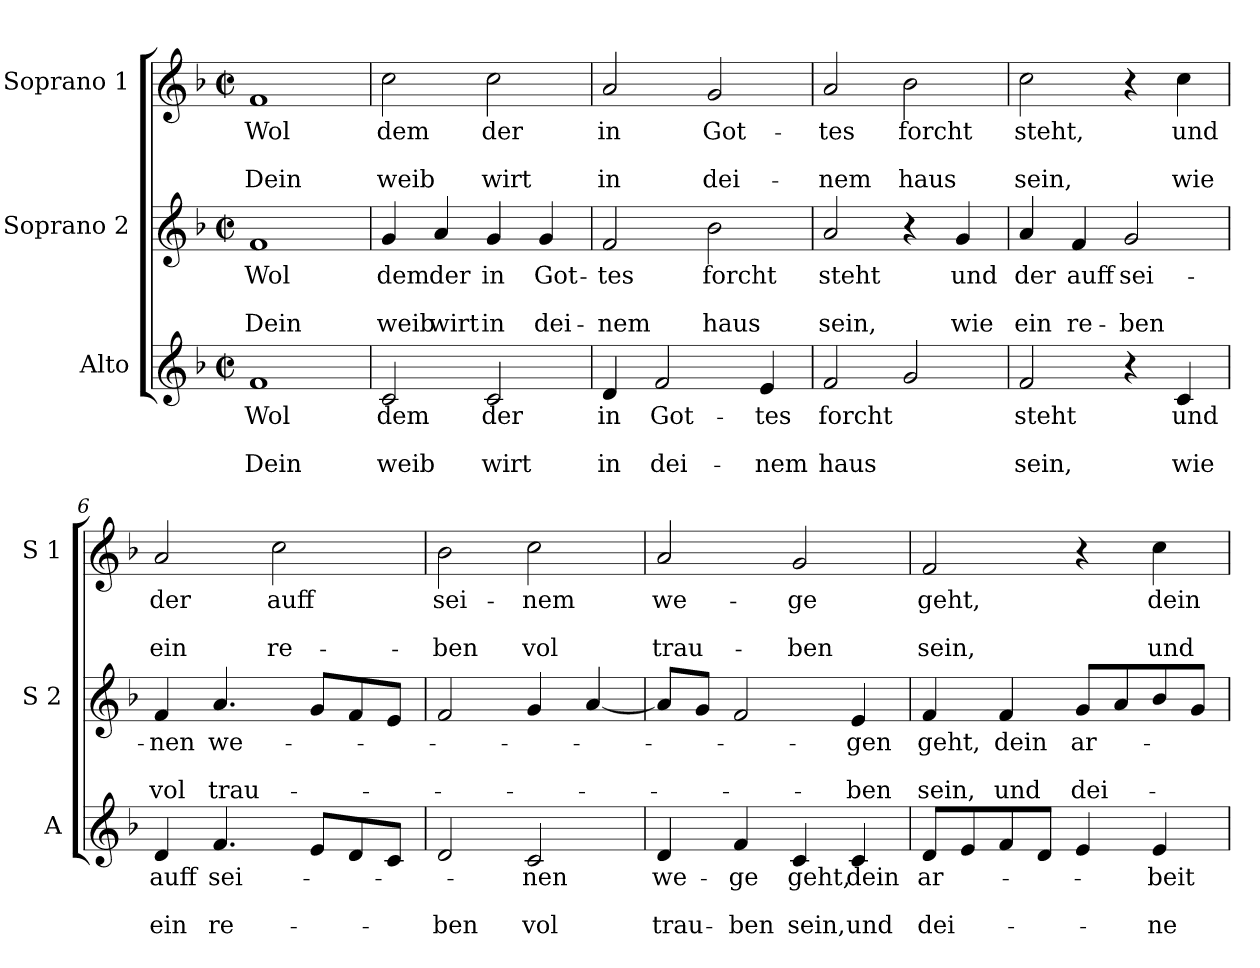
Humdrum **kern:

**kern	**text	**text	**text	**kern	**text	**text	**text	**kern	**text	**text	**text
*part3	*part3	*part3	*part3	*part2	*part2	*part2	*part2	*part1	*part1	*part1	*part1
*staff3	*staff3	*staff3	*staff3	*staff2	*staff2	*staff2	*staff2	*staff1	*staff1	*staff1	*staff1
*I"Alto	*	*	*	*I"Soprano 2	*	*	*	*I"Soprano 1	*	*	*
*I'A	*	*	*	*I'S 2	*	*	*	*I'S 1	*	*	*
*clefG2	*	*	*	*clefG2	*	*	*	*clefG2	*	*	*
*k[b-]	*	*	*	*k[b-]	*	*	*	*k[b-]	*	*	*
*F:	*	*	*	*F:	*	*	*	*F:	*	*	*
*M2/2	*	*	*	*M2/2	*	*	*	*M2/2	*	*	*
*met(c|)	*	*	*	*met(c|)	*	*	*	*met(c|)	*	*	*
=1	=1	=1	=1	=1	=1	=1	=1	=1	=1	=1	=1
!	!LO:LY:b	!	!LO:LY:b	!	!LO:LY:b	!	!LO:LY:b	!	!LO:LY:b	!	!LO:LY:b
1f	Wol	.	Dein	1f	Wol	.	Dein	1f	Wol	.	Dein
=2	=2	=2	=2	=2	=2	=2	=2	=2	=2	=2	=2
!	!LO:LY:b	!	!LO:LY:b	!	!LO:LY:b	!	!LO:LY:b	!	!LO:LY:b	!	!LO:LY:b
2c/	dem	.	weib	4g/	dem	.	weib	2cc\	dem	.	weib
!	!	!	!	!	!LO:LY:b	!	!LO:LY:b	!	!	!	!
.	.	.	.	4a/	der	.	wirt	.	.	.	.
!	!LO:LY:b	!	!LO:LY:b	!	!LO:LY:b	!	!LO:LY:b	!	!LO:LY:b	!	!LO:LY:b
2c/	der	.	wirt	4g/	in	.	in	2cc\	der	.	wirt
!	!	!	!	!	!LO:LY:b	!	!LO:LY:b	!	!	!	!
.	.	.	.	4g/	Got-	.	dei-	.	.	.	.
=3	=3	=3	=3	=3	=3	=3	=3	=3	=3	=3	=3
!	!LO:LY:b	!	!LO:LY:b	!	!LO:LY:b	!	!LO:LY:b	!	!LO:LY:b	!	!LO:LY:b
4d/	in	.	in	2f/	-tes	.	-nem	2a/	in	.	in
!	!LO:LY:b	!	!LO:LY:b	!	!	!	!	!	!	!	!
2f/	Got-	.	dei-	.	.	.	.	.	.	.	.
!	!	!	!	!	!LO:LY:b	!	!LO:LY:b	!	!LO:LY:b	!	!LO:LY:b
.	.	.	.	2b-\	forcht	.	haus	2g/	Got-	.	dei-
!	!LO:LY:b	!	!LO:LY:b	!	!	!	!	!	!	!	!
4e/	-tes	.	-nem	.	.	.	.	.	.	.	.
=4	=4	=4	=4	=4	=4	=4	=4	=4	=4	=4	=4
!	!LO:LY:b	!	!LO:LY:b	!	!LO:LY:b	!	!LO:LY:b	!	!LO:LY:b	!	!LO:LY:b
2f/	forcht	.	haus	2a/	steht	.	sein,	2a/	-tes	.	-nem
!	!	!	!	!	!	!	!	!	!LO:LY:b	!	!LO:LY:b
2g/	.	.	.	4r	.	.	.	2b-\	forcht	.	haus
!	!	!	!	!	!LO:LY:b	!	!LO:LY:b	!	!	!	!
.	.	.	.	4g/	und	.	wie	.	.	.	.
!!LO:LB:g=z
=5	=5	=5	=5	=5	=5	=5	=5	=5	=5	=5	=5
!	!LO:LY:b	!	!LO:LY:b	!	!LO:LY:b	!	!LO:LY:b	!	!LO:LY:b	!	!LO:LY:b
2f/	steht	.	sein,	4a/	der	.	ein	2cc\	steht,	.	sein,
!	!	!	!	!	!LO:LY:b	!	!LO:LY:b	!	!	!	!
.	.	.	.	4f/	auff	.	re-	.	.	.	.
!	!	!	!	!	!LO:LY:b	!	!LO:LY:b	!	!	!	!
4r	.	.	.	2g/	sei-	.	-ben	4r	.	.	.
!	!LO:LY:b	!	!LO:LY:b	!	!	!	!	!	!LO:LY:b	!	!LO:LY:b
4c/	und	.	wie	.	.	.	.	4cc\	und	.	wie
=6	=6	=6	=6	=6	=6	=6	=6	=6	=6	=6	=6
!	!LO:LY:b	!	!LO:LY:b	!	!LO:LY:b	!	!LO:LY:b	!	!LO:LY:b	!	!LO:LY:b
4d/	auff	.	ein	4f/	-nen	.	vol	2a/	der	.	ein
!	!LO:LY:b	!	!LO:LY:b	!	!LO:LY:b	!	!LO:LY:b	!	!	!	!
4.f/	sei-	.	re-	4.a/	we-	.	trau-	.	.	.	.
!	!	!	!	!	!	!	!	!	!LO:LY:b	!	!LO:LY:b
.	.	.	.	.	.	.	.	2cc\	auff	.	re-
8e/L	.	.	.	8g/L	.	.	.	.	.	.	.
8d/	.	.	.	8f/	.	.	.	.	.	.	.
8c/J	.	.	.	8e/J	.	.	.	.	.	.	.
=7	=7	=7	=7	=7	=7	=7	=7	=7	=7	=7	=7
!	!	!	!LO:LY:b	!	!	!	!	!	!LO:LY:b	!	!LO:LY:b
2d/	.	.	-ben	2f/	.	.	.	2b-\	sei-	.	-ben
!	!LO:LY:b	!	!LO:LY:b	!	!	!	!	!	!LO:LY:b	!	!LO:LY:b
2c/	-nen	.	vol	4g/	.	.	.	2cc\	-nem	.	vol
.	.	.	.	[4a/	.	.	.	.	.	.	.
=8	=8	=8	=8	=8	=8	=8	=8	=8	=8	=8	=8
!	!LO:LY:b	!	!LO:LY:b	!	!	!	!	!	!LO:LY:b	!	!LO:LY:b
4d/	we-	.	trau-	8a/L]	.	.	.	2a/	we-	.	trau-
.	.	.	.	8g/J	.	.	.	.	.	.	.
!	!LO:LY:b	!	!LO:LY:b	!	!	!	!	!	!	!	!
4f/	-ge	.	-ben	2f/	.	.	.	.	.	.	.
!	!LO:LY:b	!	!LO:LY:b	!	!	!	!	!	!LO:LY:b	!	!LO:LY:b
4c/	geht,	.	sein,	.	.	.	.	2g/	-ge	.	-ben
!	!LO:LY:b	!	!LO:LY:b	!	!LO:LY:b	!	!LO:LY:b	!	!	!	!
4c/	dein	.	und	4e/	-gen	.	-ben	.	.	.	.
!!LO:PB:g=z
=9	=9	=9	=9	=9	=9	=9	=9	=9	=9	=9	=9
!	!LO:LY:b	!	!LO:LY:b	!	!LO:LY:b	!	!LO:LY:b	!	!LO:LY:b	!	!LO:LY:b
8d/L	ar-	.	dei-	4f/	geht,	.	sein,	2f/	geht,	.	sein,
8e/	.	.	.	.	.	.	.	.	.	.	.
!	!	!	!	!	!LO:LY:b	!	!LO:LY:b	!	!	!	!
8f/	.	.	.	4f/	dein	.	und	.	.	.	.
8d/J	.	.	.	.	.	.	.	.	.	.	.
!	!	!	!	!	!LO:LY:b	!	!LO:LY:b	!	!	!	!
4e/	.	.	.	8g/L	ar-	.	dei-	4r	.	.	.
.	.	.	.	8a/	.	.	.	.	.	.	.
!	!LO:LY:b	!	!LO:LY:b	!	!	!	!	!	!LO:LY:b	!	!LO:LY:b
4e/	-beit	.	-ne	8b-/	.	.	.	4cc\	dein	.	und
.	.	.	.	8g/J	.	.	.	.	.	.	.
=	=	=	=	=	=	=	=	=	=	=	=
*-	*-	*-	*-	*-	*-	*-	*-	*-	*-	*-	*-
